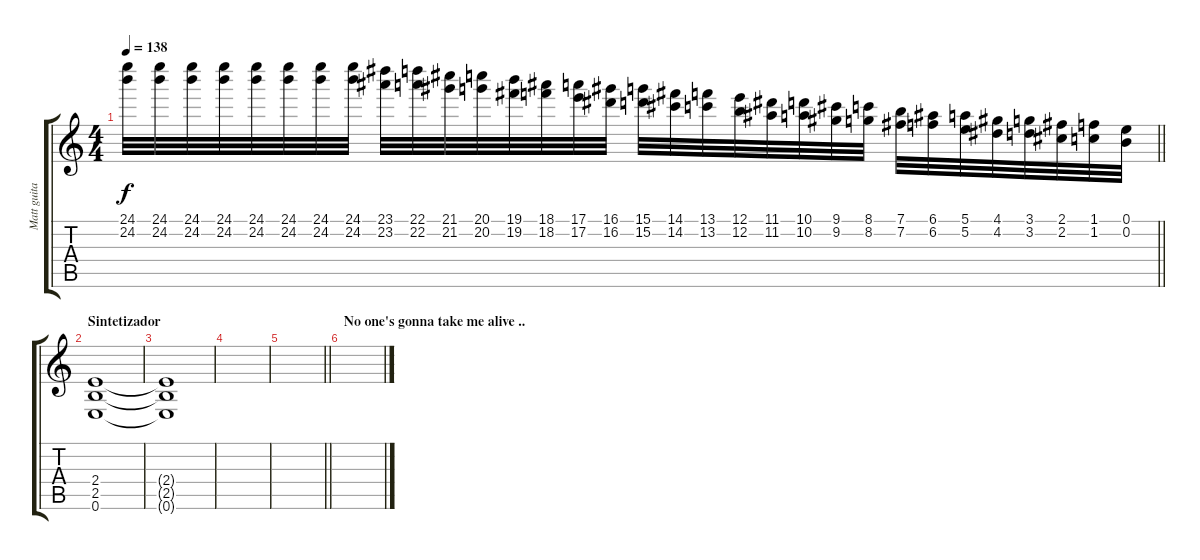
\track ("Matt guitarra" "Matt guita") {instrument distortionguitar}
\staff {score tabs}
\tuning (E4 B3 G3 D3 A2 E2) {hide}
\ts (4 4)
\tempo 138
\clef g2
\barLineRight lightlight
\ks c
(24.1 24.2).32{dy f} (24.1 24.2).32 (24.1 24.2).32 (24.1 24.2).32 (24.1 24.2).32 (24.1 24.2).32 (24.1 24.2).32 (24.1 24.2).32 (23.1 23.2).32 (22.1 22.2).32 (21.1 21.2).32 (20.1 20.2).32 (19.1 19.2).32 (18.1 18.2).32 (17.1 17.2).32 (16.1 16.2).32 (15.1 15.2).32 (14.1 14.2).32 (13.1 13.2).32 (12.1 12.2).32 (11.1 11.2).32 (10.1 10.2).32 (9.1 9.2).32 (8.1 8.2).32 (7.1 7.2).32 (6.1 6.2).32 (5.1 5.2).32 (4.1 4.2).32 (3.1 3.2).32 (2.1 2.2).32 (1.1 1.2).32 (0.1 0.2).32 |
\section ("" "Sintetizador")
(2.4 2.5 0.6).1 |
(2.4{t} 2.5{t} 0.6{t}).1 |
|
\barLineRight lightlight
|
\section ("" "No one's gonna take me alive ..")
